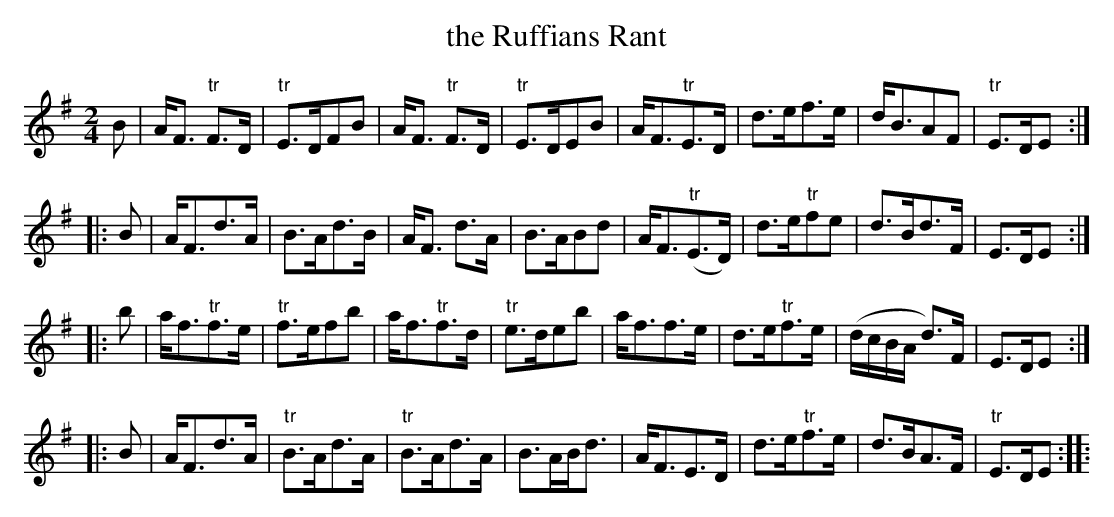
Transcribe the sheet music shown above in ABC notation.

X:1
T:the Ruffians Rant
M:2/4
L:1/8
K:Em
B|\
A<F "tr"F>D| "tr"E>DFB| A<F "tr"F>D| "tr"E>DEB|\
A<F"tr"E>D| d>ef>e| d<BAF| "tr"E>DE:|
|:B|\
A<Fd>A| B>Ad>B| A<F d>A| B>ABd|\
A<F("tr"E>D)| d>e"tr"fe| d>Bd>F| E>DE:|
|:b|\
a<f"tr"f>e| "tr"f>efb| a<f"tr"f>d| "tr"e>deb|\
a<ff>e| d>e"tr"f>e| (d/c/B/A/ d3/)F/| E>DE:|
|:B|\
A<Fd>A| "tr"B>Ad>A| "tr"B>Ad>A| B>AB<d|\
A<FE>D| d>e"tr"f>e| d>BA>F| "tr"E>DE:|
|:
